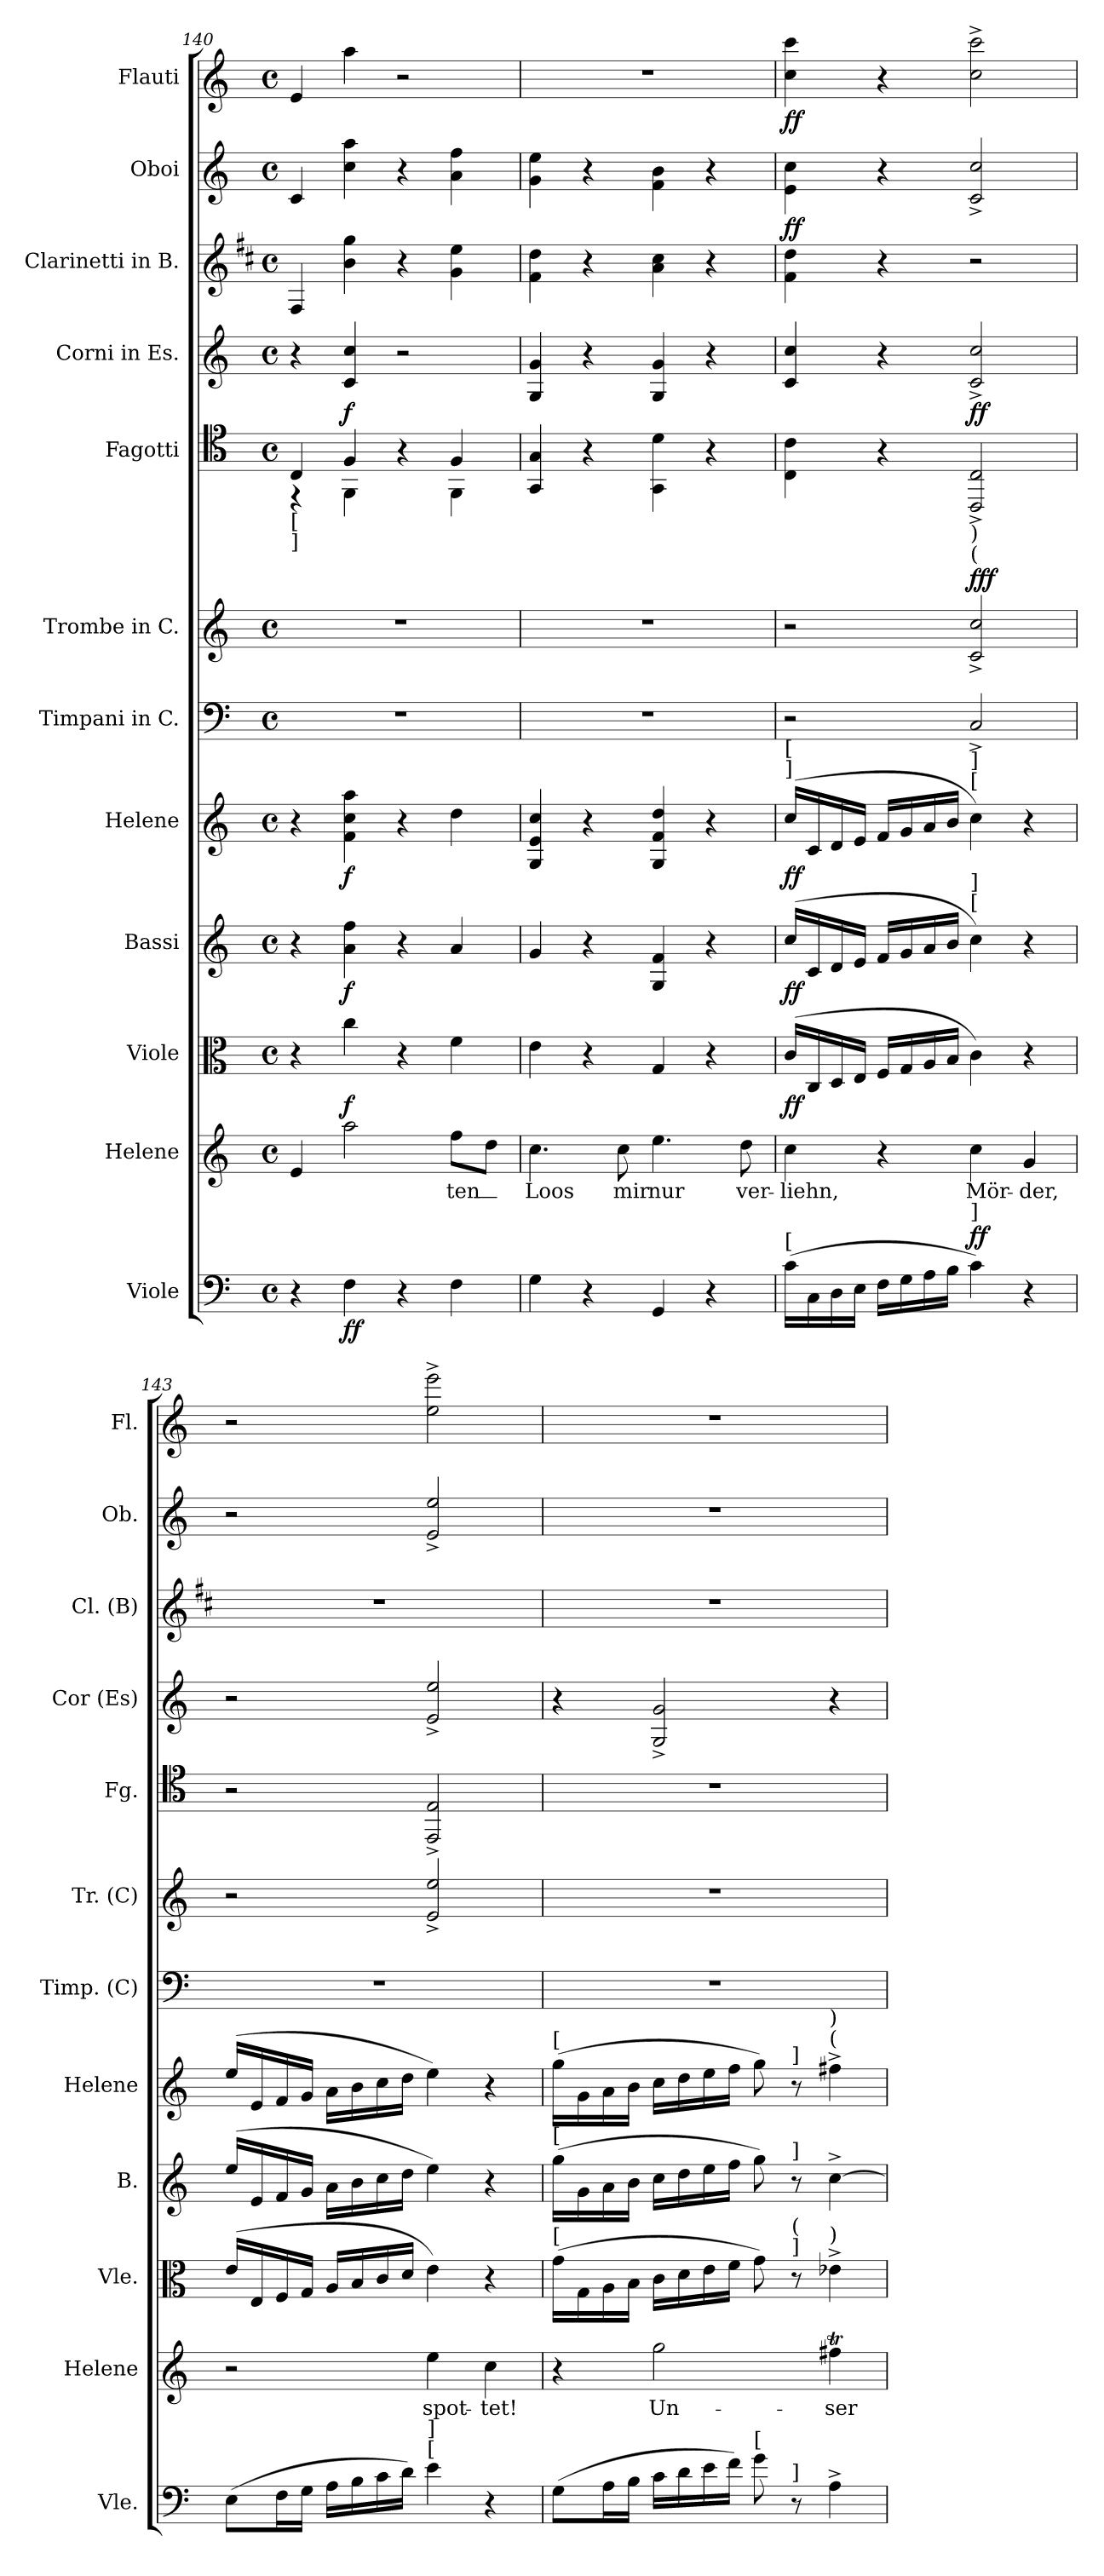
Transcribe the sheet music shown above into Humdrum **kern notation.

**kern	**dynam	**kern	**text	**kern	**dynam	**kern	**dynam	**kern	**dynam	**kern	**kern	**dynam	**kern	**kern	**dynam	**kern	**kern	**dynam	**kern	**dynam
*part12	*part12	*part11	*part11	*part10	*part10	*part9	*part9	*part8	*part8	*part7	*part6	*part6	*part5	*part4	*part4	*part3	*part2	*part2	*part1	*part1
*staff12	*staff12	*staff11	*staff11	*staff10	*staff10	*staff9	*staff9	*staff8	*staff8	*staff7	*staff6	*staff6	*staff5	*staff4	*staff4	*staff3	*staff2	*staff2	*staff1	*staff1
*I"Viole	*	*I"Helene	*	*I"Viole	*	*I"Bassi	*	*I"Helene	*	*I"Timpani in C.	*I"Trombe in C.	*	*I"Fagotti	*I"Corni in Es.	*	*I"Clarinetti in B.	*I"Oboi	*	*I"Flauti	*
*I'Vle.	*	*I'Helene	*	*I'Vle.	*	*I'B.	*	*I'Helene	*	*I'Timp. (C)	*I'Tr. (C)	*	*I'Fg.	*I'Cor (Es)	*	*I'Cl. (B)	*I'Ob.	*	*I'Fl.	*
*clefF4	*	*clefG2	*	*clefC3	*	*clefG2	*	*clefG2	*	*clefF4	*clefG2	*	*clefC4	*clefG2	*	*clefG2	*clefG2	*	*clefG2	*
*	*	*	*	*	*	*	*	*	*	*	*	*	*	*ITrd4c7	*	*ITrd1c2	*	*	*	*
*k[]	*	*k[]	*	*k[]	*	*k[]	*	*k[]	*	*k[]	*k[]	*	*k[]	*k[b-]	*	*k[]	*k[]	*	*k[]	*
*C:	*	*C:	*	*C:	*	*C:	*	*C:	*	*C:	*C:	*	*C:	*F:	*	*C:	*C:	*	*C:	*
*M4/4	*	*M4/4	*	*M4/4	*	*M4/4	*	*M4/4	*	*M4/4	*M4/4	*	*M4/4	*M4/4	*	*M4/4	*M4/4	*	*M4/4	*
*met(c)	*	*met(c)	*	*met(c)	*	*met(c)	*	*met(c)	*	*met(c)	*met(c)	*	*met(c)	*met(c)	*	*met(c)	*met(c)	*	*met(c)	*
=140	=140	=140	=140	=140	=140	=140	=140	=140	=140	=140	=140	=140	=140	=140	=140	=140	=140	=140	=140	=140
*	*	*	*	*	*	*	*	*	*	*	*	*	*^	*	*	*	*	*	*	*
!	!	!	!	!	!	!	!	!	!	!	!	!	!LO:TX:b:t=[	!	!	!	!	!	!	!	!
!	!	!	!	!	!	!	!	!	!	!	!	!	!LO:TX:b:t=]	!	!	!	!	!	!	!	!
4r	.	4e/	.	4r	.	4r	.	4r	.	1r	1r	.	4C/	4r	4r	.	4E	4c	.	4e	.
!	!LO:DY:b	!	!	!	!LO:DY:b	!	!LO:DY:b	!	!LO:DY:b	!	!	!	!	!	!	!LO:DY:b	!	!	!	!	!
4F\	ff	2aa\	.	4cc\	f	4a\ 4ff\	f	4f\ 4cc\ 4aa\	f	.	.	.	4F/	4FF\	4F/ 4f/	f	4a\ 4ff\	4cc\ 4aa\	.	4aa	.
4r	.	.	.	4r	.	4r	.	4r	.	.	.	.	4ryy	4r	2r	.	4r	4r	.	2r	.
4F\	.	8ff\L	ten_	4f\	.	4a/	.	4dd\	.	.	.	.	4F/	4FF\	.	.	4f\ 4dd\	4a\ 4ff\	.	.	.
.	.	8dd\J	.	.	.	.	.	.	.	.	.	.	.	.	.	.	.	.	.	.	.
*	*	*	*	*	*	*	*	*	*	*	*	*	*v	*v	*	*	*	*	*	*	*
=141	=141	=141	=141	=141	=141	=141	=141	=141	=141	=141	=141	=141	=141	=141	=141	=141	=141	=141	=141	=141
4G\	.	4.cc\	Loos	4e\	.	4g/	.	4G/ 4e/ 4cc/	.	1r	1r	.	4GG/ 4G/	4C/ 4c/	.	4e\ 4cc\	4g\ 4ee\	.	1r	.
4r	.	.	.	4r	.	4r	.	4r	.	.	.	.	4r	4r	.	4r	4r	.	.	.
.	.	8cc\	mir	.	.	.	.	.	.	.	.	.	.	.	.	.	.	.	.	.
4GG/	.	4.ee\	nur	4G/	.	4G/ 4f/	.	4G/ 4f/ 4dd/	.	.	.	.	4GG\ 4d\	4C/ 4c/	.	4g\ 4b\	4f\ 4b\	.	.	.
4r	.	.	.	4r	.	4r	.	4r	.	.	.	.	4r	4r	.	4r	4r	.	.	.
.	.	8dd\	ver-	.	.	.	.	.	.	.	.	.	.	.	.	.	.	.	.	.
!!LO:PB:g=z
=142	=142	=142	=142	=142	=142	=142	=142	=142	=142	=142	=142	=142	=142	=142	=142	=142	=142	=142	=142	=142
!	!	!	!	!	!	!	!	!	!	!LO:TX:b:t=[	!	!	!	!	!	!	!	!	!	!
!	!	!	!	!	!	!	!	!	!	!LO:TX:b:t=]	!	!	!	!	!	!	!	!	!	!
!LO:TX:a:t=[	!	!	!	!	!	!	!	!	!	!	!	!	!	!	!	!	!	!	!	!
!	!	!	!	!	!LO:DY:b	!	!LO:DY:b	!	!LO:DY:b	!	!	!	!	!	!	!	!	!LO:DY:b	!	!LO:DY:b
(>16c\LL	.	4cc\	liehn,	(>16c/LL	ff	(>16cc/LL	ff	(>16cc/LL	ff	2r	2r	.	4C\ 4c\	4F/ 4f/	.	4e\ 4cc\	4e\ 4cc\	ff	4cc\ 4ccc\	ff
16C\	.	.	.	16C/	.	16c/	.	16c/	.	.	.	.	.	.	.	.	.	.	.	.
16D\	.	.	.	16D/	.	16d/	.	16d/	.	.	.	.	.	.	.	.	.	.	.	.
16E\JJ	.	.	.	16E/JJ	.	16e/JJ	.	16e/JJ	.	.	.	.	.	.	.	.	.	.	.	.
16F\LL	.	4r	.	16F/LL	.	16f/LL	.	16f/LL	.	.	.	.	4r	4r	.	4r	4r	.	4r	.
16G\	.	.	.	16G/	.	16g/	.	16g/	.	.	.	.	.	.	.	.	.	.	.	.
16A\	.	.	.	16A/	.	16a/	.	16a/	.	.	.	.	.	.	.	.	.	.	.	.
16B\JJ	.	.	.	16B/JJ	.	16b/JJ	.	16b/JJ	.	.	.	.	.	.	.	.	.	.	.	.
!	!	!	!	!	!	!	!	!	!	!	!LO:TX:a:t=(	!	!	!	!	!	!	!	!	!
!	!	!	!	!	!	!	!	!	!	!	!LO:TX:a:t=)	!	!	!	!	!	!	!	!	!
!	!	!	!	!	!	!	!	!LO:TX:a:t=[	!	!	!	!	!	!	!	!	!	!	!	!
!	!	!	!	!	!	!	!	!LO:TX:a:t=]	!	!	!	!	!	!	!	!	!	!	!	!
!	!	!	!	!	!	!LO:TX:a:t=[	!	!	!	!	!	!	!	!	!	!	!	!	!	!
!	!	!	!	!	!	!LO:TX:a:t=]	!	!	!	!	!	!	!	!	!	!	!	!	!	!
!LO:TX:a:t=]	!	!	!	!	!	!	!	!	!	!	!	!	!	!	!	!	!	!	!	!
!	!LO:DY:a	!	!	!	!	!	!	!	!	!	!	!LO:DY:b	!	!	!	!	!	!	!	!
!	!	!	!	!	!	!	!	!	!	!	!	!LO:DY:n=1:a	!	!	!LO:DY:b	!	!	!	!	!
4c\)	ff	4cc\	Mör-	4c\)	.	4cc\)	.	4cc\)	.	2C^</	2c^</ 2cc^</	f ff	2CC^</ 2C^</	2F^</ 2f^</	ff	2r	2c^</ 2cc^</	.	2cc^>\ 2ccc^>\	.
4r	.	4g/	der,	4r	.	4r	.	4r	.	.	.	.	.	.	.	.	.	.	.	.
=143	=143	=143	=143	=143	=143	=143	=143	=143	=143	=143	=143	=143	=143	=143	=143	=143	=143	=143	=143	=143
(>8E\L	.	2r	.	(>16e/LL	.	(>16ee/LL	.	(>16ee/LL	.	1r	2r	.	2r	2r	.	1r	2r	.	2r	.
.	.	.	.	16E/	.	16e/	.	16e/	.	.	.	.	.	.	.	.	.	.	.	.
16F\L	.	.	.	16F/	.	16f/	.	16f/	.	.	.	.	.	.	.	.	.	.	.	.
16G\JJ	.	.	.	16G/JJ	.	16g/JJ	.	16g/JJ	.	.	.	.	.	.	.	.	.	.	.	.
16A\LL	.	.	.	16A/LL	.	16a\LL	.	16a\LL	.	.	.	.	.	.	.	.	.	.	.	.
16B\	.	.	.	16B/	.	16b\	.	16b\	.	.	.	.	.	.	.	.	.	.	.	.
16c\	.	.	.	16c/	.	16cc\	.	16cc\	.	.	.	.	.	.	.	.	.	.	.	.
16d\JJ)	.	.	.	16d/JJ	.	16dd\JJ	.	16dd\JJ	.	.	.	.	.	.	.	.	.	.	.	.
!LO:TX:a:t=[	!	!	!	!	!	!	!	!	!	!	!	!	!	!	!	!	!	!	!	!
!LO:TX:a:t=]	!	!	!	!	!	!	!	!	!	!	!	!	!	!	!	!	!	!	!	!
4e\	.	4ee\	spot-	4e\)	.	4ee\)	.	4ee\)	.	.	2e^</ 2ee^</	.	2EE^</ 2E^</	2A^</ 2a^</	.	.	2e^</ 2ee^</	.	2ee^>\ 2eee^>\	.
4r	.	4cc\	tet!	4r	.	4r	.	4r	.	.	.	.	.	.	.	.	.	.	.	.
=144	=144	=144	=144	=144	=144	=144	=144	=144	=144	=144	=144	=144	=144	=144	=144	=144	=144	=144	=144	=144
!	!	!	!	!	!	!	!	!LO:TX:a:t=[	!	!	!	!	!	!	!	!	!	!	!	!
!	!	!	!	!	!	!LO:TX:a:t=[	!	!	!	!	!	!	!	!	!	!	!	!	!	!
!	!	!	!	!LO:TX:a:t=[	!	!	!	!	!	!	!	!	!	!	!	!	!	!	!	!
(>8G\L	.	4r	.	(>16g\LL	.	(>16gg\LL	.	(>16gg\LL	.	1r	1r	.	1r	4r	.	1r	1r	.	1r	.
.	.	.	.	16G\	.	16g\	.	16g\	.	.	.	.	.	.	.	.	.	.	.	.
16A\L	.	.	.	16A\	.	16a\	.	16a\	.	.	.	.	.	.	.	.	.	.	.	.
16B\JJ	.	.	.	16B\JJ	.	16b\JJ	.	16b\JJ	.	.	.	.	.	.	.	.	.	.	.	.
16c\LL	.	2gg\	Un-	16c\LL	.	16cc\LL	.	16cc\LL	.	.	.	.	.	2C^</ 2c^</	.	.	.	.	.	.
16d\	.	.	.	16d\	.	16dd\	.	16dd\	.	.	.	.	.	.	.	.	.	.	.	.
16e\	.	.	.	16e\	.	16ee\	.	16ee\	.	.	.	.	.	.	.	.	.	.	.	.
16f\JJ)	.	.	.	16f\JJ	.	16ff\JJ	.	16ff\JJ	.	.	.	.	.	.	.	.	.	.	.	.
!LO:TX:a:t=[	!	!	!	!	!	!	!	!	!	!	!	!	!	!	!	!	!	!	!	!
8g\	.	.	.	8g\)	.	8gg\)	.	8gg\)	.	.	.	.	.	.	.	.	.	.	.	.
!	!	!	!	!	!	!	!	!LO:TX:a:t=]	!	!	!	!	!	!	!	!	!	!	!	!
!	!	!	!	!	!	!LO:TX:a:t=]	!	!	!	!	!	!	!	!	!	!	!	!	!	!
!	!	!	!	!LO:TX:a:t=]	!	!	!	!	!	!	!	!	!	!	!	!	!	!	!	!
!	!	!	!	!LO:TX:a:t=(	!	!	!	!	!	!	!	!	!	!	!	!	!	!	!	!
!LO:TX:a:t=]	!	!	!	!	!	!	!	!	!	!	!	!	!	!	!	!	!	!	!	!
8r	.	.	.	8r	.	8r	.	8r	.	.	.	.	.	.	.	.	.	.	.	.
!	!	!	!	!	!	!	!	!LO:TX:a:t=(	!	!	!	!	!	!	!	!	!	!	!	!
!	!	!	!	!	!	!	!	!LO:TX:a:t=)	!	!	!	!	!	!	!	!	!	!	!	!
!	!	!	!	!LO:TX:a:t=)	!	!	!	!	!	!	!	!	!	!	!	!	!	!	!	!
4A^>\	.	4ff#Xt\	ser	4e-X^>\	.	[4cc^>\	.	4ff#X^>\	.	.	.	.	.	4r	.	.	.	.	.	.
=	=	=	=	=	=	=	=	=	=	=	=	=	=	=	=	=	=	=	=	=
*-	*-	*-	*-	*-	*-	*-	*-	*-	*-	*-	*-	*-	*-	*-	*-	*-	*-	*-	*-	*-
